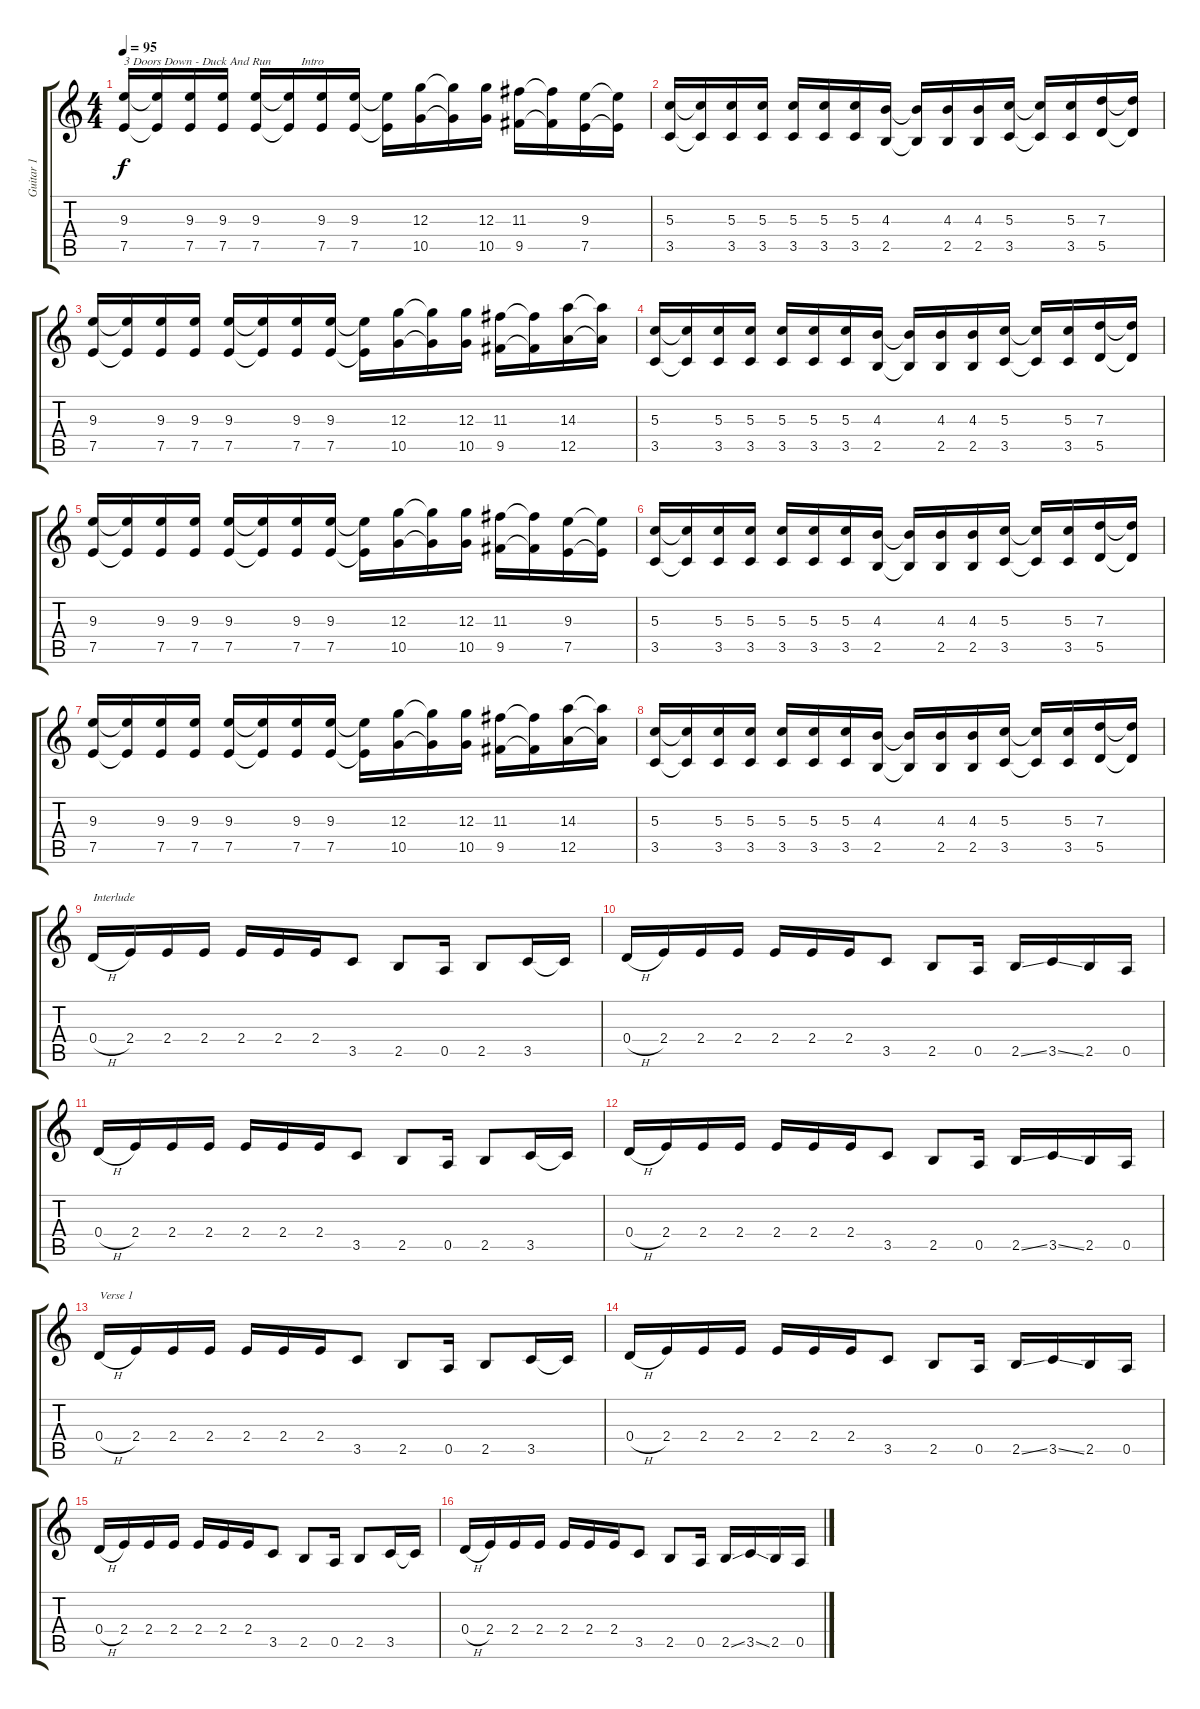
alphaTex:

\track ("Guitar 1" "Guitar 1") {instrument distortionguitar}
\staff {score tabs}
\tuning (E4 B3 G3 D3 A2 E2) {hide}
\ts (4 4)
\tempo 95
\clef g2
\ks c
(9.3 7.5).16{txt "3 Doors Down - Duck And Run          Intro" dy f instrument electricguitarclean} (9.3{t} 7.5{t}).16 (9.3 7.5).16 (9.3 7.5).16 (9.3 7.5).16 (9.3{t} 7.5{t}).16 (9.3 7.5).16 (9.3 7.5).16 (9.3{t} 7.5{t}).16 (12.3 10.5).16 (12.3{t} 10.5{t}).16 (12.3 10.5).16 (11.3 9.5).16 (11.3{t} 9.5{t}).16 (9.3 7.5).16 (9.3{t} 7.5{t}).16 |
(5.3 3.5).16 (5.3{t} 3.5{t}).16 (5.3 3.5).16 (5.3 3.5).16 (5.3 3.5).16 (5.3 3.5).16 (5.3 3.5).16 (4.3 2.5).16 (4.3{t} 2.5{t}).16 (4.3 2.5).16 (4.3 2.5).16 (5.3 3.5).16 (5.3{t} 3.5{t}).16 (5.3 3.5).16 (7.3 5.5).16 (7.3{t} 5.5{t}).16 |
(9.3 7.5).16 (9.3{t} 7.5{t}).16 (9.3 7.5).16 (9.3 7.5).16 (9.3 7.5).16 (9.3{t} 7.5{t}).16 (9.3 7.5).16 (9.3 7.5).16 (9.3{t} 7.5{t}).16 (12.3 10.5).16 (12.3{t} 10.5{t}).16 (12.3 10.5).16 (11.3 9.5).16 (11.3{t} 9.5{t}).16 (14.3 12.5).16 (14.3{t} 12.5{t}).16 |
(5.3 3.5).16 (5.3{t} 3.5{t}).16 (5.3 3.5).16 (5.3 3.5).16 (5.3 3.5).16 (5.3 3.5).16 (5.3 3.5).16 (4.3 2.5).16 (4.3{t} 2.5{t}).16 (4.3 2.5).16 (4.3 2.5).16 (5.3 3.5).16 (5.3{t} 3.5{t}).16 (5.3 3.5).16 (7.3 5.5).16 (7.3{t} 5.5{t}).16 |
(9.3 7.5).16 (9.3{t} 7.5{t}).16 (9.3 7.5).16 (9.3 7.5).16 (9.3 7.5).16 (9.3{t} 7.5{t}).16 (9.3 7.5).16 (9.3 7.5).16 (9.3{t} 7.5{t}).16 (12.3 10.5).16 (12.3{t} 10.5{t}).16 (12.3 10.5).16 (11.3 9.5).16 (11.3{t} 9.5{t}).16 (9.3 7.5).16 (9.3{t} 7.5{t}).16 |
(5.3 3.5).16 (5.3{t} 3.5{t}).16 (5.3 3.5).16 (5.3 3.5).16 (5.3 3.5).16 (5.3 3.5).16 (5.3 3.5).16 (4.3 2.5).16 (4.3{t} 2.5{t}).16 (4.3 2.5).16 (4.3 2.5).16 (5.3 3.5).16 (5.3{t} 3.5{t}).16 (5.3 3.5).16 (7.3 5.5).16 (7.3{t} 5.5{t}).16 |
(9.3 7.5).16 (9.3{t} 7.5{t}).16 (9.3 7.5).16 (9.3 7.5).16 (9.3 7.5).16 (9.3{t} 7.5{t}).16 (9.3 7.5).16 (9.3 7.5).16 (9.3{t} 7.5{t}).16 (12.3 10.5).16 (12.3{t} 10.5{t}).16 (12.3 10.5).16 (11.3 9.5).16 (11.3{t} 9.5{t}).16 (14.3 12.5).16 (14.3{t} 12.5{t}).16 |
(5.3 3.5).16 (5.3{t} 3.5{t}).16 (5.3 3.5).16 (5.3 3.5).16 (5.3 3.5).16 (5.3 3.5).16 (5.3 3.5).16 (4.3 2.5).16 (4.3{t} 2.5{t}).16 (4.3 2.5).16 (4.3 2.5).16 (5.3 3.5).16 (5.3{t} 3.5{t}).16 (5.3 3.5).16 (7.3 5.5).16 (7.3{t} 5.5{t}).16 |
0.4{h}.16{txt "Interlude" instrument distortionguitar} 2.4.16 2.4.16 2.4.16 2.4.16 2.4.16 2.4.16 3.5.8 2.5.8 0.5.16 2.5.8 3.5.16 3.5{t}.16 |
0.4{h}.16 2.4.16 2.4.16 2.4.16 2.4.16 2.4.16 2.4.16 3.5.8 2.5.8 0.5.16 2.5{ss}.16 3.5{ss}.16 2.5.16 0.5.16 |
0.4{h}.16 2.4.16 2.4.16 2.4.16 2.4.16 2.4.16 2.4.16 3.5.8 2.5.8 0.5.16 2.5.8 3.5.16 3.5{t}.16 |
0.4{h}.16 2.4.16 2.4.16 2.4.16 2.4.16 2.4.16 2.4.16 3.5.8 2.5.8 0.5.16 2.5{ss}.16 3.5{ss}.16 2.5.16 0.5.16 |
0.4{h}.16{txt "Verse 1"} 2.4.16 2.4.16 2.4.16 2.4.16 2.4.16 2.4.16 3.5.8 2.5.8 0.5.16 2.5.8 3.5.16 3.5{t}.16 |
0.4{h}.16 2.4.16 2.4.16 2.4.16 2.4.16 2.4.16 2.4.16 3.5.8 2.5.8 0.5.16 2.5{ss}.16 3.5{ss}.16 2.5.16 0.5.16 |
0.4{h}.16 2.4.16 2.4.16 2.4.16 2.4.16 2.4.16 2.4.16 3.5.8 2.5.8 0.5.16 2.5.8 3.5.16 3.5{t}.16 |
0.4{h}.16 2.4.16 2.4.16 2.4.16 2.4.16 2.4.16 2.4.16 3.5.8 2.5.8 0.5.16 2.5{ss}.16 3.5{ss}.16 2.5.16 0.5.16
